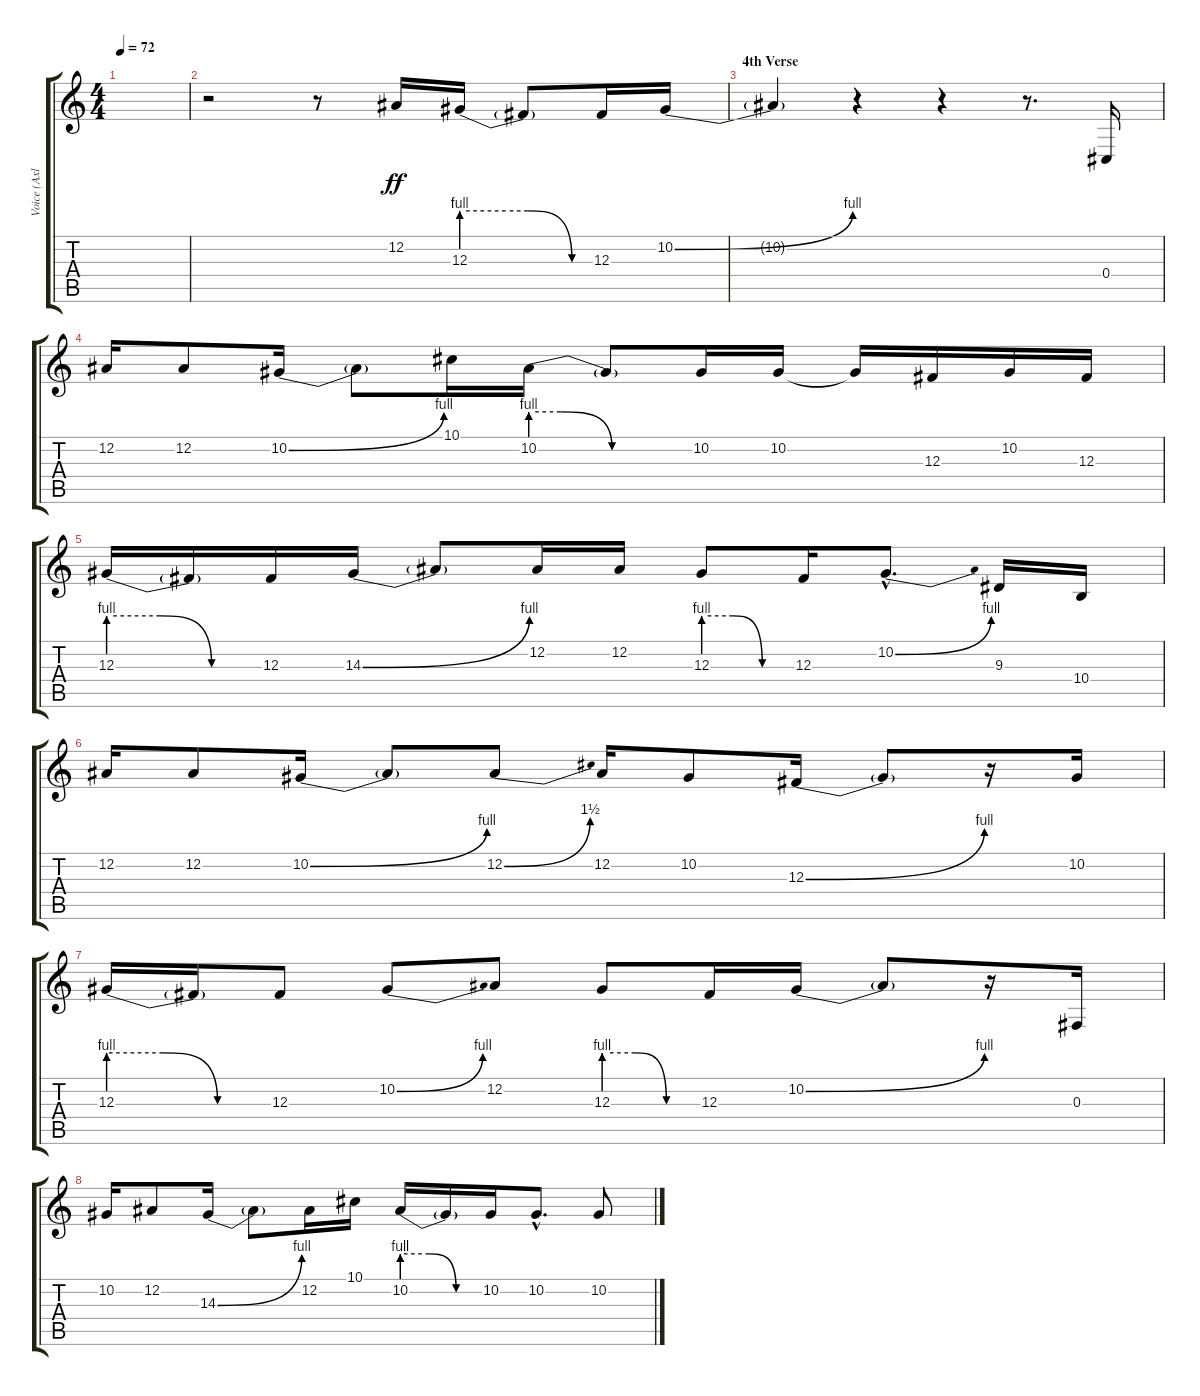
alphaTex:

\track ("Voice (Axl)" "Voice (Axl") {instrument lead2sawtooth}
\staff {score tabs}
\tuning (Eb4 Bb3 Gb3 Db3 Ab2 Eb2) {hide}
\ts (4 4)
\tempo 72
\clef g2
\ks c
|
r.2 r.8 12.2.16{dy ff} 12.3{be (custom 0 4 20 4 30 4 50 0 60 0)}.16 12.3{t}.8 12.3.16 10.2{be (bend 0 0 60 4)}.16 |
\section ("" "4th Verse")
10.2{t}.4 r.4 r.4 r.8{d} 0.4.16 |
12.2.16 12.2.8 10.2{be (bend 0 0 60 4)}.16 10.2{t}.8 10.1.16 10.2{be (custom 0 4 11 4 30 0 40 0 60 0)}.16 10.2{t}.8 10.2.16 10.2.16 10.2{t}.16 12.3.16 10.2.16 12.3.16 |
12.3{be (custom 0 4 20 4 40 0 60 0)}.16 12.3{t}.16 12.3.16 14.3{be (bend 0 0 60 4)}.16 14.3{t}.8 12.2.16 12.2.16 12.3{be (custom 0 4 20 4 40 0 60 0)}.8 12.3.16 10.2{be (bend 0 0 60 4) hac}.8{d} 9.3.16 10.4.16 |
12.2.16 12.2.8 10.2{be (bend 0 0 60 4)}.16 10.2{t}.8 12.2{be (bend 0 0 60 6)}.8 12.2.16 10.2.8 12.3{be (bend 0 0 60 4)}.16 12.3{t}.8 r.16 10.2.16 |
12.3{be (custom 0 4 20 4 40 0 60 0)}.16 12.3{t}.16 12.3.8 10.2{be (bend 0 0 60 4)}.8 12.2.8 12.3{be (custom 0 4 20 4 40 0 60 0)}.8 12.3.16 10.2{be (bend 0 0 60 4)}.16 10.2{t}.8 r.16 0.3.16 |
10.2.16 12.2.8 14.3{be (bend 0 0 60 4)}.16 14.3{t}.8 12.2.16 10.1.16 10.2{be (custom 0 4 20 4 40 0 60 0)}.16 10.2{t}.16 10.2.16 10.2{hac}.8{d} 10.2.8
